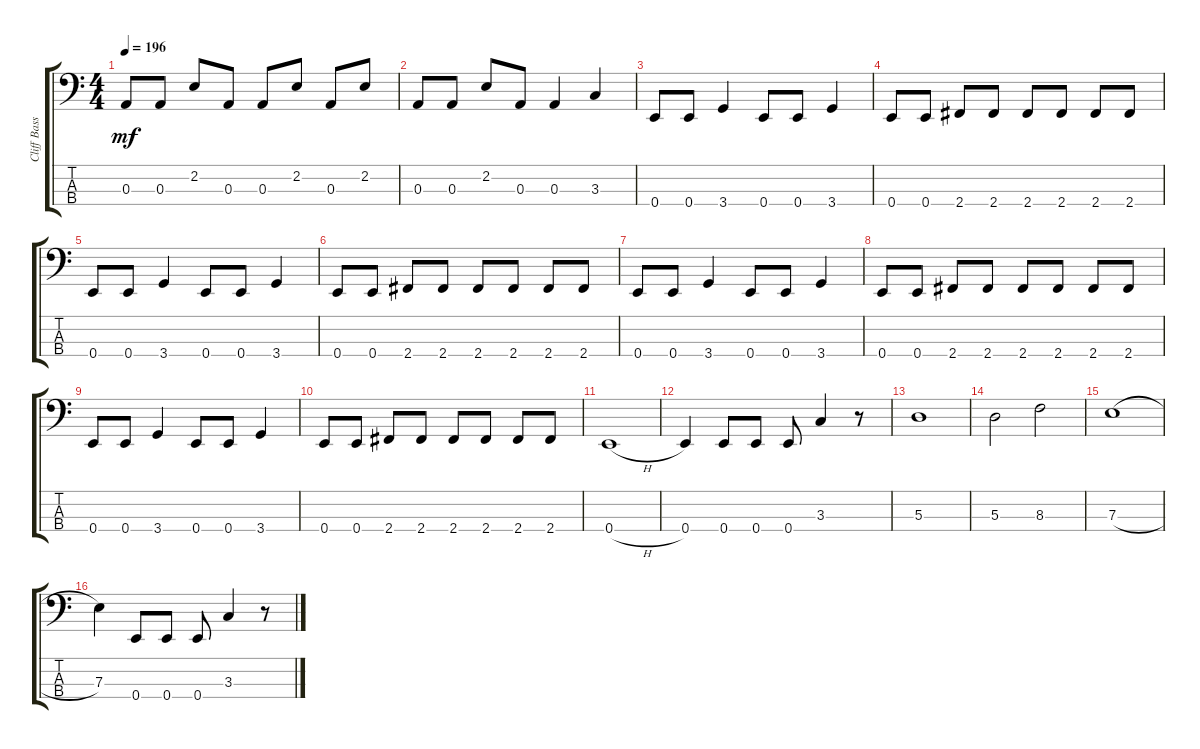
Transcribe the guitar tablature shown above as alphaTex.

\track ("Cliff Bass" "Cliff Bass") {instrument electricbassfinger}
\staff {score tabs}
\tuning (G2 D2 A1 E1) {hide}
\ts (4 4)
\tempo 196
\clef f4
\ks c
0.3.8{dy mf} 0.3.8 2.2.8 0.3.8 0.3.8 2.2.8 0.3.8 2.2.8 |
0.3.8 0.3.8 2.2.8 0.3.8 0.3.4 3.3.4 |
0.4.8 0.4.8 3.4.4 0.4.8 0.4.8 3.4.4 |
0.4.8 0.4.8 2.4.8 2.4.8 2.4.8 2.4.8 2.4.8 2.4.8 |
0.4.8 0.4.8 3.4.4 0.4.8 0.4.8 3.4.4 |
0.4.8 0.4.8 2.4.8 2.4.8 2.4.8 2.4.8 2.4.8 2.4.8 |
0.4.8 0.4.8 3.4.4 0.4.8 0.4.8 3.4.4 |
0.4.8 0.4.8 2.4.8 2.4.8 2.4.8 2.4.8 2.4.8 2.4.8 |
0.4.8 0.4.8 3.4.4 0.4.8 0.4.8 3.4.4 |
0.4.8 0.4.8 2.4.8 2.4.8 2.4.8 2.4.8 2.4.8 2.4.8 |
0.4{h}.1 |
0.4.4 0.4.8 0.4.8 0.4.8 3.3.4 r.8 |
5.3.1 |
5.3.2 8.3.2 |
7.3{h}.1 |
7.3.4 0.4.8 0.4.8 0.4.8 3.3.4 r.8
